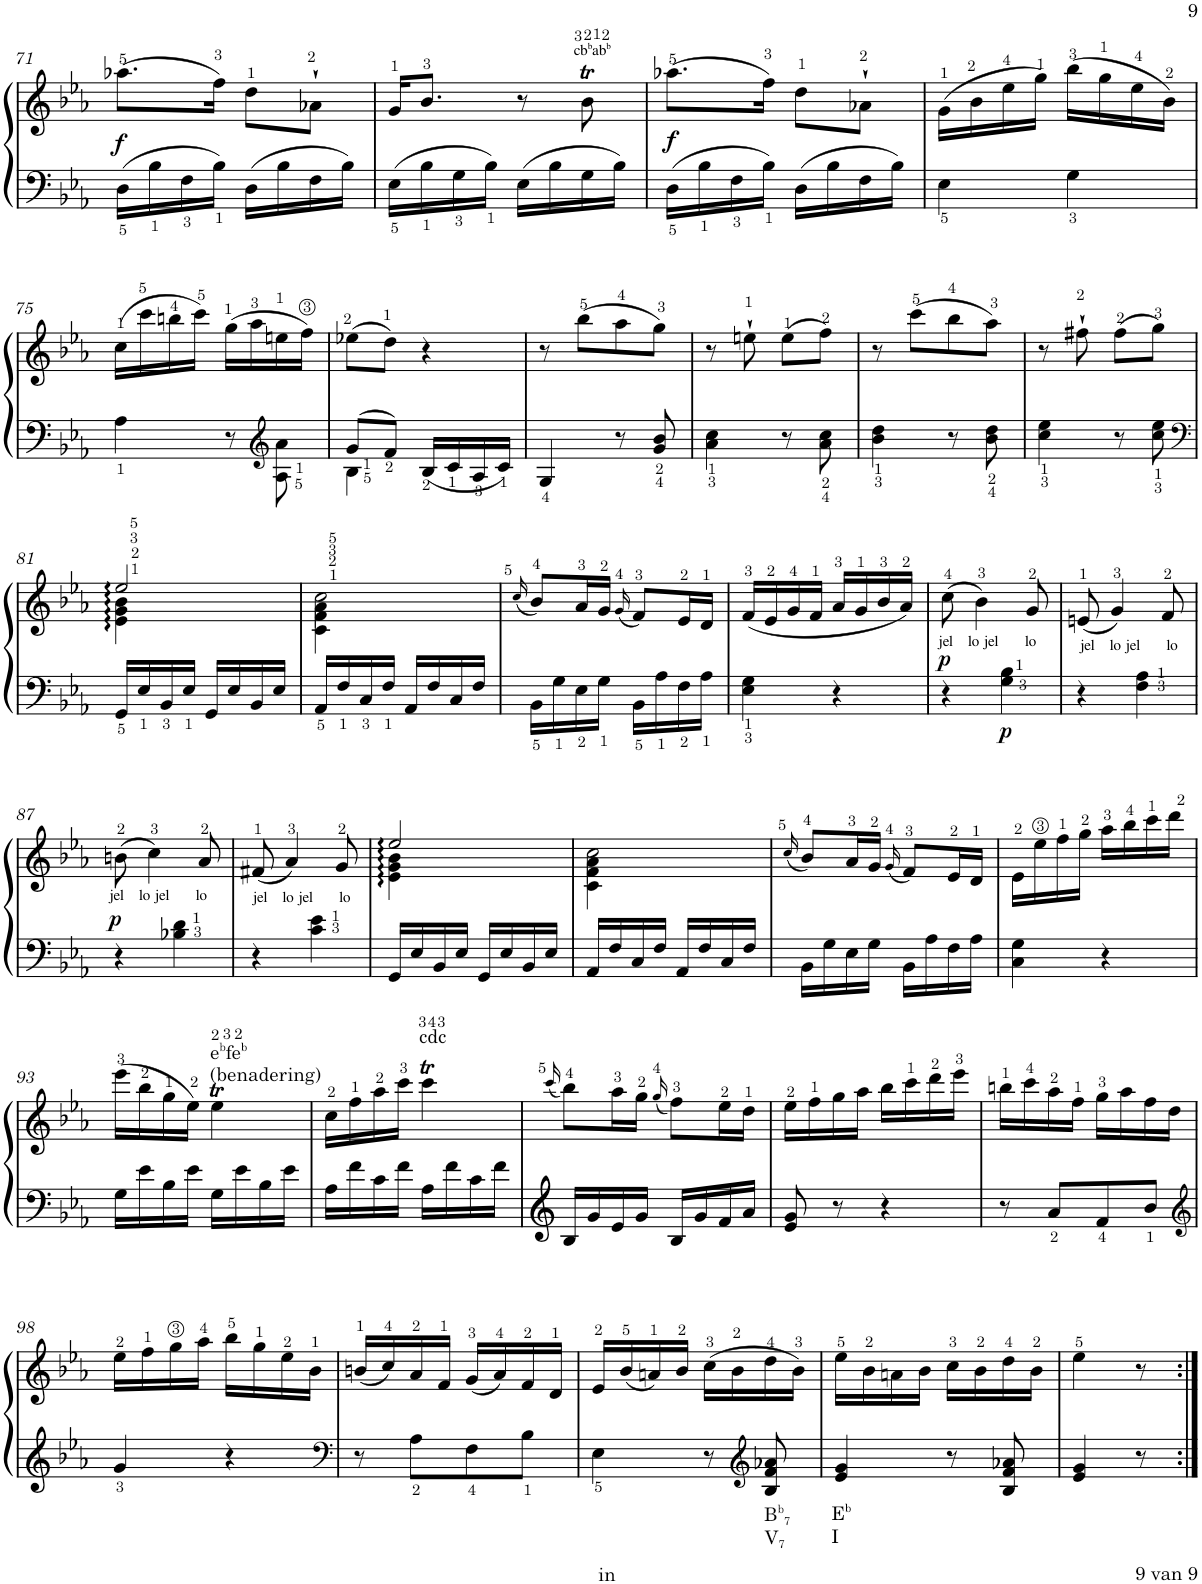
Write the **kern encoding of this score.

**kern	**kern	**dynam
*part1	*part1	*part1
*staff2	*staff1	*staff1/2
*I"Piano	*	*
*I'Pno.	*	*
!!LO:PB:g=z
*clefF4	*clefG2	*
*k[b-e-a-]	*k[b-e-a-]	*
*M2/4	*M2/4	*
=71	=71	=71
!	!	!LO:DY:b
16D\LL	(8.aa-X\L	f
16B-\	.	.
16F\	.	.
16B-\JJ	16ff\Jk)	.
16D\LL	8dd\L	.
16B-\	.	.
16F\	8a-X`\J	.
16B-\JJ	.	.
=72	=72	=72
16E-\LL	16g/KL	.
16B-\	8.b-/J	.
16G\	.	.
16B-\JJ	.	.
16E-\LL	8r	.
16B-\	.	.
!	!LO:TX:a:t=cb	!
!	!LO:TX:a:t=b	!
!	!LO:TX:a:t=ab	!
!	!LO:TX:a:t=b	!
16G\	8b-T\	.
16B-\JJ	.	.
=73	=73	=73
!	!	!LO:DY:b
16D\LL	(8.aa-X\L	f
16B-\	.	.
16F\	.	.
16B-\JJ	16ff\Jk)	.
16D\LL	8dd\L	.
16B-\	.	.
16F\	8a-X`\J	.
16B-\JJ	.	.
=74	=74	=74
4E-\	(16g\LL	.
.	16b-\	.
.	16ee-\	.
.	16gg\JJ)	.
4G\	(16bb-\LL	.
.	16gg\	.
.	16ee-\	.
.	16b-\JJ)	.
!!LO:LB:g=z
=75	=75	=75
*^	*	*
4A-\	4.ryy	(16cc\LL	.
.	.	16ccc\	.
.	.	16bbn\	.
.	.	16ccc\JJ)	.
8r	.	(16gg\LL	.
.	.	16aa-\	.
*clefG2	*	*	*
8ryy	8A-\ 8a-\	16een\	.
.	.	16ff\JJ)	.
=76	=76	=76	=76
8g/L	4B-\	(8ee-X\L	.
8f/J	.	8dd\J)	.
16B-/LL	4ryy	4r	.
16c/	.	.	.
16A-/	.	.	.
16c/JJ	.	.	.
*v	*v	*	*
=77	=77	=77
4G/	8r	.
.	(8bb-\L	.
8r	8aa-\	.
8g/ 8b-/	8gg\J)	.
=78	=78	=78
4a-\ 4cc\	8r	.
.	8een`\	.
8r	(8ee\L	.
8a-\ 8cc\	8ff\J)	.
=79	=79	=79
4b-\ 4dd\	8r	.
.	(8ccc\L	.
8r	8bb-\	.
8b-\ 8dd\	8aa-\J)	.
=80	=80	=80
4cc\ 4ee-\	8r	.
.	8ff#X`\	.
8r	(8ff#\L	.
8cc\ 8ee-\	8gg\J)	.
!!LO:LB:g=z
=81	=81	=81
*clefF4	*	*
*	*^	*
16GG/LL	4e-\ 4g\ 4b-\	2ee-/	.
16E-/	.	.	.
16BB-/	.	.	.
16E-/JJ	.	.	.
16GG/LL	4ryy	.	.
16E-/	.	.	.
16BB-/	.	.	.
16E-/JJ	.	.	.
=82	=82	=82	=82
16AA-/LL	4c\ 4f\ 4a-\	2cc\	.
16F/	.	.	.
16C/	.	.	.
16F/JJ	.	.	.
16AA-/LL	4ryy	.	.
16F/	.	.	.
16C/	.	.	.
16F/JJ	.	.	.
*	*v	*v	*
=83	=83	=83
.	(16qcc/	.
16BB-\LL	8b-/L)	.
16G\	.	.
16E-\	16a-/L	.
16G\JJ	16g/JJ	.
.	(16qg/	.
16BB-\LL	8f/L)	.
16A-\	.	.
16F\	16e-/L	.
16A-\JJ	16d/JJ	.
=84	=84	=84
4E-\ 4G\	(16f/LL	.
.	16e-/	.
.	16g/	.
.	16f/JJ	.
4r	16a-/LL	.
.	16g/	.
.	16b-/	.
.	16a-/JJ)	.
=85	=85	=85
!	!LO:TX:b:t=jel    lo jel       lo	!
!	!	!LO:DY:b
4r	(8cc\	p
.	4b-\)	.
!	!	!LO:DY:b=2
4G\ 4B-\	.	p
.	8g/	.
=86	=86	=86
!	!LO:TX:b:t=jel    lo jel       lo	!
4r	(8en/	.
.	4g/)	.
4F\ 4A-\	.	.
.	8f/	.
!!LO:LB:g=z
=87	=87	=87
!	!LO:TX:b:t=jel    lo jel       lo	!
!	!	!LO:DY:b
4r	(8bn\	p
.	4cc\)	.
4B-X\ 4d\	.	.
.	8a-/	.
=88	=88	=88
!	!LO:TX:b:t=jel    lo jel       lo	!
4r	(8f#X/	.
.	4a-/)	.
4c\ 4e-\	.	.
.	8g/	.
=89	=89	=89
*	*^	*
16GG/LL	4e-\ 4g\ 4b-\	2ee-/	.
16E-/	.	.	.
16BB-/	.	.	.
16E-/JJ	.	.	.
16GG/LL	4ryy	.	.
16E-/	.	.	.
16BB-/	.	.	.
16E-/JJ	.	.	.
=90	=90	=90	=90
16AA-/LL	4c\ 4f\ 4a-\	2cc\	.
16F/	.	.	.
16C/	.	.	.
16F/JJ	.	.	.
16AA-/LL	4ryy	.	.
16F/	.	.	.
16C/	.	.	.
16F/JJ	.	.	.
*	*v	*v	*
=91	=91	=91
.	(16qcc/	.
16BB-\LL	8b-/L)	.
16G\	.	.
16E-\	16a-/L	.
16G\JJ	16g/JJ	.
.	(16qg/	.
16BB-\LL	8f/L)	.
16A-\	.	.
16F\	16e-/L	.
16A-\JJ	16d/JJ	.
=92	=92	=92
4C\ 4G\	16e-\LL	.
.	16ee-\	.
.	16ff\	.
.	16gg\JJ	.
4r	16aa-\LL	.
.	16bb-\	.
.	16ccc\	.
.	16ddd\JJ	.
!!LO:LB:g=z
=93	=93	=93
16G\LL	(16eee-\LL	.
16e-\	16bb-\	.
16B-\	16gg\	.
16e-\JJ	16ee-\JJ)	.
!	!LO:TX:a:t=e	!
!	!LO:TX:a:t=b	!
!	!LO:TX:a:t=fe	!
!	!LO:TX:a:t=b	!
!	!LO:TX:a:t=(benadering)	!
16G\LL	4ee-T\	.
16e-\	.	.
16B-\	.	.
16e-\JJ	.	.
=94	=94	=94
16A-\LL	16cc\LL	.
16f\	16ff\	.
16c\	16aa-\	.
16f\JJ	16ccc\JJ	.
!	!LO:TX:a:t=cdc	!
16A-\LL	4cccT\	.
16f\	.	.
16c\	.	.
16f\JJ	.	.
=95	=95	=95
.	(16qccc/	.
16B-/LL	8bb-\L)	.
16g/	.	.
16e-/	16aa-\L	.
16g/JJ	16gg\JJ	.
.	(16qgg/	.
16B-/LL	8ff\L)	.
16g/	.	.
16f/	16ee-\L	.
16a-/JJ	16dd\JJ	.
=96	=96	=96
8e-/ 8g/	16ee-\LL	.
.	16ff\	.
8r	16gg\	.
.	16aa-\JJ	.
4r	16bb-\LL	.
.	16ccc\	.
.	16ddd\	.
.	16eee-\JJ	.
=97	=97	=97
8r	16bbn\LL	.
.	16ccc\	.
8a-/L	16aa-\	.
.	16ff\JJ	.
8f/	16gg\LL	.
.	16aa-\	.
8b-/J	16ff\	.
.	16dd\JJ	.
!!LO:LB:g=z
=98	=98	=98
*clefG2	*	*
4g/	16ee-\LL	.
.	16ff\	.
.	16gg\	.
.	16aa-\JJ	.
4r	16bb-\LL	.
.	16gg\	.
.	16ee-\	.
.	16b-\JJ	.
=99	=99	=99
*clefF4	*	*
8r	(16bn/LL	.
.	16cc/)	.
8A-\L	16a-/	.
.	16f/JJ	.
8F\	(16g/LL	.
.	16a-/)	.
8B-\J	16f/	.
.	16d/JJ	.
=100	=100	=100
4E-\	16e-/LL	.
.	(16b-/	.
.	16an/)	.
.	16b-/JJ	.
8r	(16cc\LL	.
.	16b-\	.
*clefG2	*	*
!LO:TX:b:t=B	!	!
!LO:TX:b:t=b	!	!
!LO:TX:b:t=7	!	!
!LO:TX:b:t=V	!	!
!LO:TX:b:t=7	!	!
8B-/ 8f/ 8a-X/	16dd\	.
.	16b-\JJ)	.
=101	=101	=101
!LO:TX:b:t=E	!	!
!LO:TX:b:t=b	!	!
!LO:TX:b:t=I	!	!
4e-/ 4g/	16ee-\LL	.
.	16b-\	.
.	16an\	.
.	16b-\JJ	.
8r	16cc\LL	.
.	16b-\	.
8B-/ 8f/ 8a-X/	16dd\	.
.	16b-\JJ	.
=102	=102	=102
4e-/ 4g/	4ee-\	.
8r	8r	.
=:|!	=:|!	=:|!
*-	*-	*-
